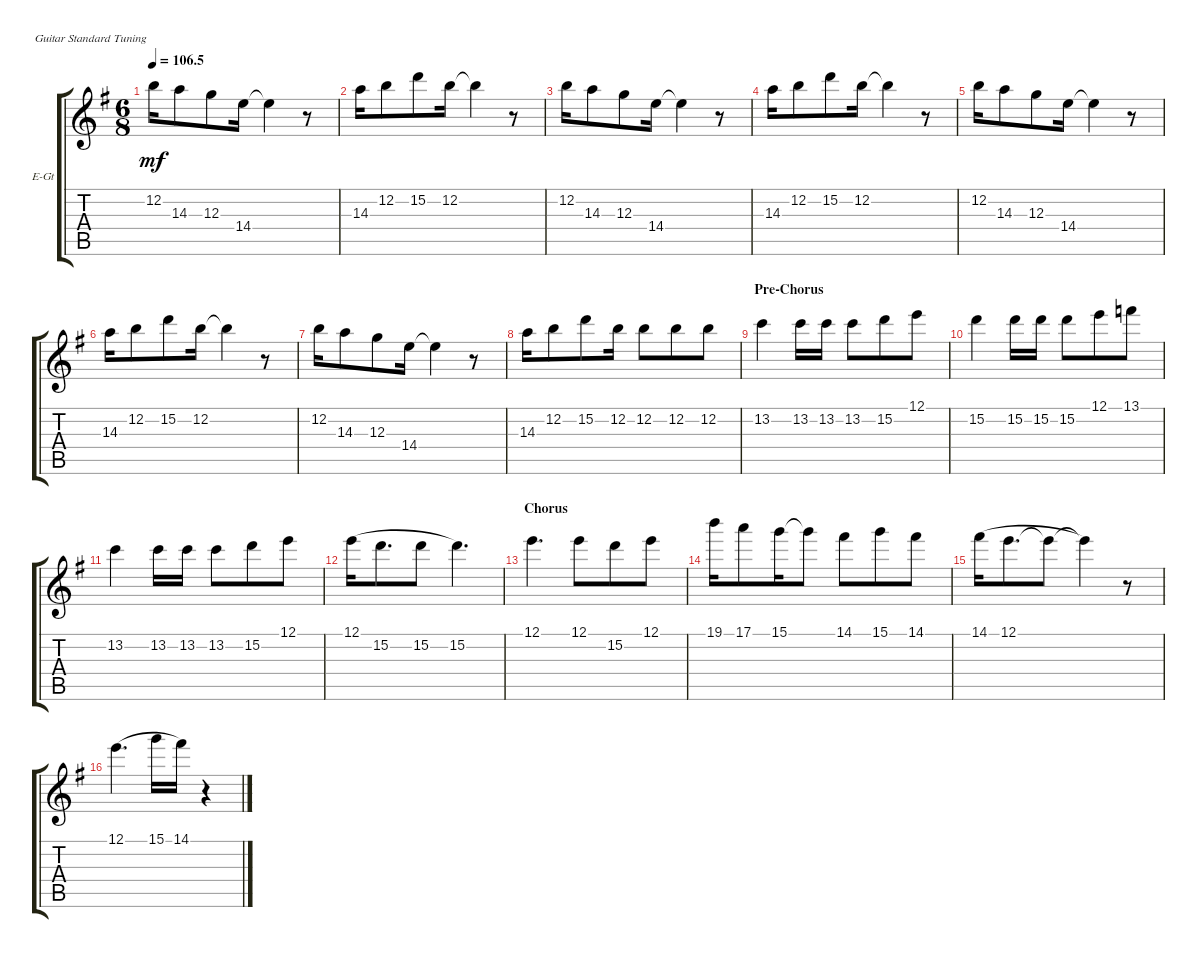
\defaultSystemsLayout 4
\bracketExtendMode groupsimilarinstruments
\firstSystemTrackNameOrientation horizontal
\otherSystemsTrackNameOrientation horizontal
\track ("Electric Guitar" "E-Gt") {instrument overdrivenguitar}
\staff {score tabs}
\tuning (E4 B3 G3 D3 A2 E2)
\ts (6 8)
\tempo
106.5
\accidentals auto
\clef g2
\ottava regular
\simile none
\scale
0.333333
\ks g
12.2.16{dy mf} 14.3.8 12.3.8 14.4.16 14.4{t}.4 r.8 |
\scale
0.333333 14.3.16 12.2.8 15.2.8 12.2.16 12.2{t}.4 r.8 |
\scale
0.333333 12.2.16 14.3.8 12.3.8 14.4.16 14.4{t}.4 r.8 |
\scale
0.333333 14.3.16 12.2.8 15.2.8 12.2.16 12.2{t}.4 r.8 |
\scale
0.333333 12.2.16 14.3.8 12.3.8 14.4.16 14.4{t}.4 r.8 |
\scale
0.333333 14.3.16 12.2.8 15.2.8 12.2.16 12.2{t}.4 r.8 |
\scale
0.333333 12.2.16 14.3.8 12.3.8 14.4.16 14.4{t}.4 r.8 |
\scale
0.333333 14.3.16 12.2.8 15.2.8 12.2.16 12.2.8 12.2.8 12.2.8 |
\section ("" "Pre-Chorus")
\scale
0.333333 13.2.4 13.2.16 13.2.16 13.2.8 15.2.8 12.1.8 |
\scale
0.333333 15.2.4 15.2.16 15.2.16 15.2.8 12.1.8 13.1.8 |
\scale
0.333333 13.2.4 13.2.16 13.2.16 13.2.8 15.2.8 12.1.8 |
\scale
0.333333 12.1.16{legatoorigin} 15.2.8{d legatoorigin} 15.2.8{legatoorigin} 15.2.4{d} |
\section ("" "Chorus")
\scale
0.333333 12.1.4{d} 12.1.8 15.2.8 12.1.8 |
\scale
0.333333 19.1.16 17.1.8 15.1.16 15.1{t}.8 14.1.8 15.1.8 14.1.8 |
\scale
0.333333 14.1.16{legatoorigin} 12.1.8{d legatoorigin} 12.1{t}.8{legatoorigin} 12.1{t}.4 r.8 |
\scale
0.333333 12.1.4{d legatoorigin} 15.1.16{legatoorigin} 14.1.16 r.4
